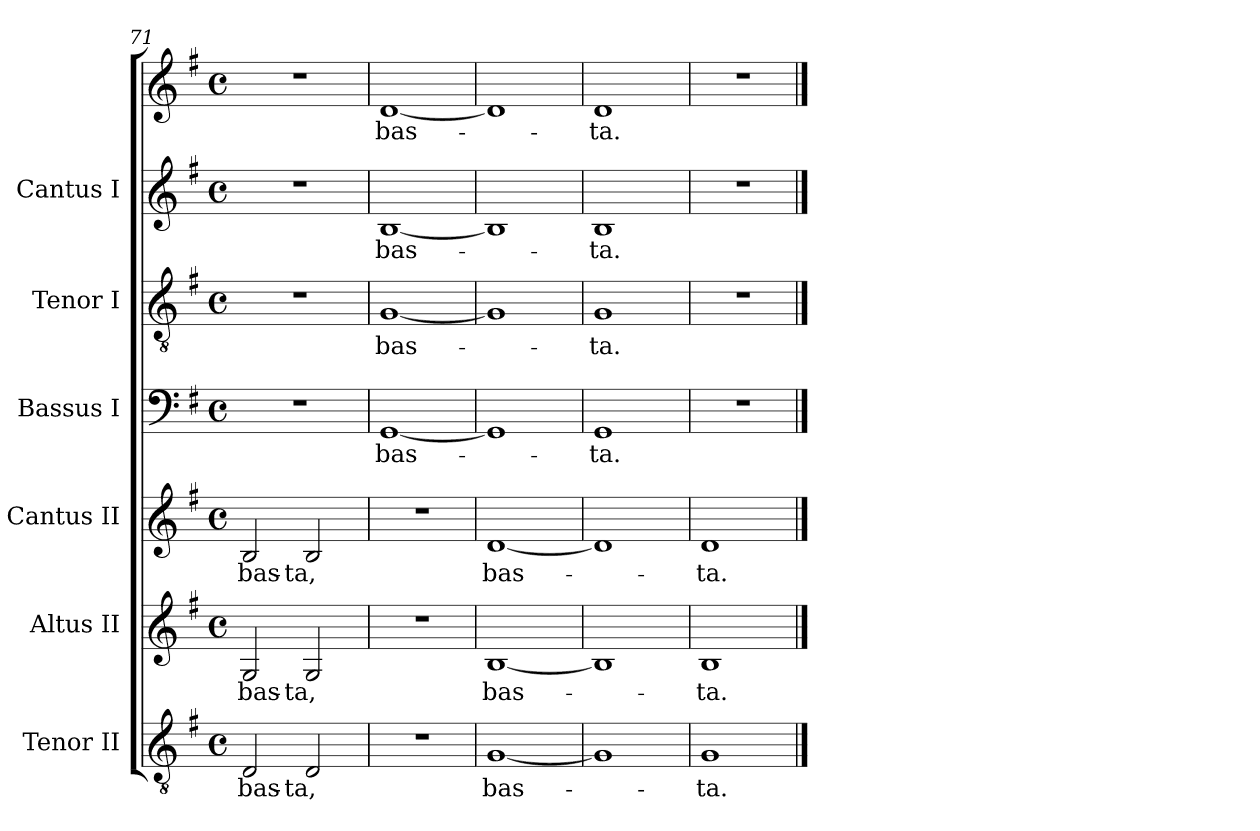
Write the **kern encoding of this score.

**kern	**text	**kern	**text	**kern	**text	**kern	**text	**kern	**text	**kern	**text	**kern	**text
*part6	*part6	*part5	*part5	*part4	*part4	*part3	*part3	*part2	*part2	*part1	*part1	*part1	*part1
*staff7	*staff7	*staff6	*staff6	*staff5	*staff5	*staff4	*staff4	*staff3	*staff3	*staff2	*staff2	*staff1	*staff1
*I"Tenor II	*	*I"Altus II	*	*I"Cantus II	*	*I"Bassus I	*	*I"Tenor I	*	*I"Cantus I	*	*	*
*clefGv2	*	*clefG2	*	*clefG2	*	*clefF4	*	*clefGv2	*	*clefG2	*	*clefG2	*
*k[f#]	*	*k[f#]	*	*k[f#]	*	*k[f#]	*	*k[f#]	*	*k[f#]	*	*k[f#]	*
*G:	*	*G:	*	*G:	*	*G:	*	*G:	*	*G:	*	*G:	*
*M4/4	*	*M4/4	*	*M4/4	*	*M4/4	*	*M4/4	*	*M4/4	*	*M4/4	*
*met(c)	*	*met(c)	*	*met(c)	*	*met(c)	*	*met(c)	*	*met(c)	*	*met(c)	*
=71	=71	=71	=71	=71	=71	=71	=71	=71	=71	=71	=71	=71	=71
!	!LO:LY:b:cj	!	!LO:LY:b:cj	!	!LO:LY:b:cj	!	!	!	!	!	!	!	!
2D/	bas-	2G/	bas-	2B/	bas-	1r	.	1r	.	1r	.	1r	.
!	!LO:LY:b:cj	!	!LO:LY:b:cj	!	!LO:LY:b:cj	!	!	!	!	!	!	!	!
2D/	-ta,	2G/	-ta,	2B/	-ta,	.	.	.	.	.	.	.	.
=72	=72	=72	=72	=72	=72	=72	=72	=72	=72	=72	=72	=72	=72
!	!	!	!	!	!	!	!LO:LY:b:cj	!	!LO:LY:b:cj	!	!LO:LY:b:cj	!	!LO:LY:b:cj
1r	.	1r	.	1r	.	[<1GG	bas-	[<1G	bas-	[<1B	-bas-	[<1d	bas-
=73	=73	=73	=73	=73	=73	=73	=73	=73	=73	=73	=73	=73	=73
!	!LO:LY:b:cj	!	!LO:LY:b:cj	!	!LO:LY:b:cj	!	!	!	!	!	!	!	!
[<1G	bas-	[<1B	bas-	[<1d	bas-	1GG]	.	1G]	.	1B]	.	1d]	.
=74	=74	=74	=74	=74	=74	=74	=74	=74	=74	=74	=74	=74	=74
!	!	!	!	!	!	!	!LO:LY:b:cj	!	!LO:LY:b:cj	!	!LO:LY:b:cj	!	!LO:LY:b:cj
1G]	.	1B]	.	1d]	.	1GG	-ta.	1G	-ta.	1B	ta.	1d	-ta.
=75	=75	=75	=75	=75	=75	=75	=75	=75	=75	=75	=75	=75	=75
!	!LO:LY:b:cj	!	!LO:LY:b:cj	!	!LO:LY:b:cj	!	!	!	!	!	!	!	!
1G	-ta.	1B	-ta.	1d	-ta.	1r	.	1r	.	1r	.	1r	.
==	==	==	==	==	==	==	==	==	==	==	==	==	==
*-	*-	*-	*-	*-	*-	*-	*-	*-	*-	*-	*-	*-	*-
